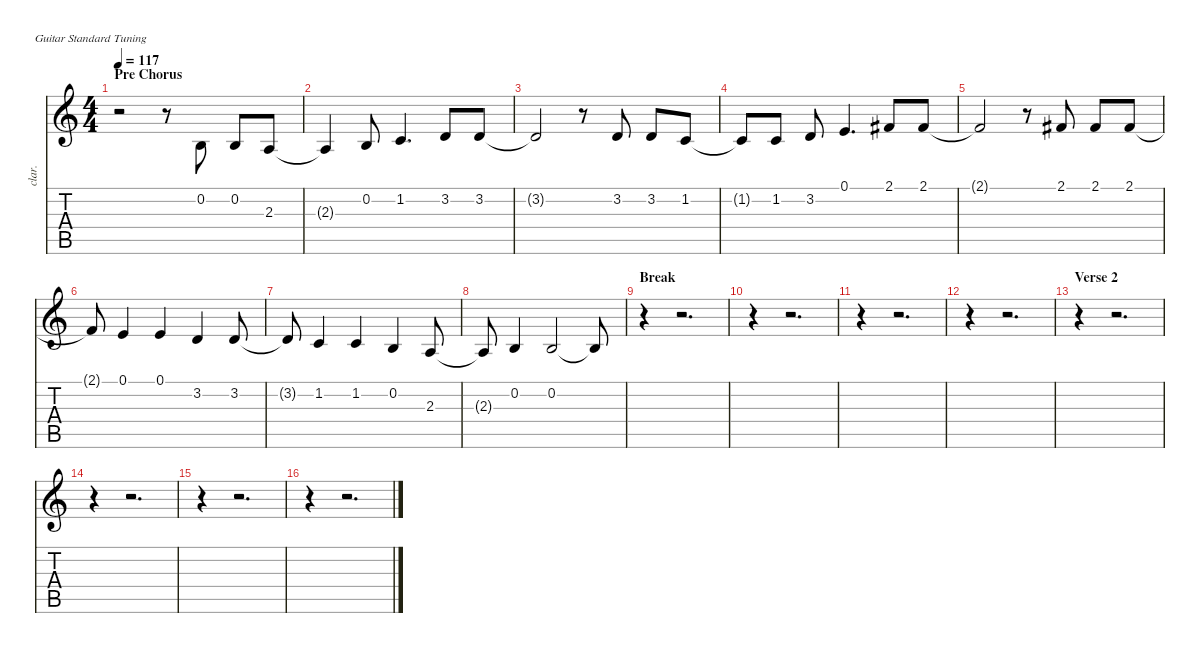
\defaultSystemsLayout 4
\hideDynamics
\bracketExtendMode nobrackets
\otherSystemsTrackNameOrientation horizontal
\track ("Brian Bell - Backup Vocals" "clar.") {instrument clarinet}
\staff {score tabs}
\tuning (E4 B3 G3 D3 A2 E2)
\ts (4 4)
\section ("" "Pre Chorus")
\tempo 117
\clef g2
\ks c
r.2{dy f beam Down} r.8{beam Down} 0.2.8{beam Up} 0.2.8{beam Up} 2.3.8{beam Up} |
2.3{t}.4{beam Up} 0.2.8{beam Up} 1.2.4{d beam Up} 3.2.8{beam Up} 3.2.8{beam Up} |
3.2{t}.2{beam Up} r.8{beam Up} 3.2.8{beam Up} 3.2.8{beam Up} 1.2.8{beam Up} |
1.2{t}.8{beam Up} 1.2.8{beam Up} 3.2.8{beam Up} 0.1.4{d beam Up} 2.1{acc #}.8{beam Up} 2.1{acc #}.8{beam Up} |
2.1{t acc #}.2{beam Up} r.8{beam Up} 2.1{acc #}.8{beam Up} 2.1{acc #}.8{beam Up} 2.1{acc #}.8{beam Up} |
2.1{t acc #}.8{beam Up} 0.1.4{beam Up} 0.1.4{beam Up} 3.2.4{beam Up} 3.2.8{beam Up} |
3.2{t}.8{beam Up} 1.2.4{beam Up} 1.2.4{beam Up} 0.2.4{beam Up} 2.3.8{beam Up} |
2.3{t}.8{beam Up} 0.2.4{beam Up} 0.2.2{beam Up} 0.2{t}.8{beam Up} |
\section ("" "Break")
r.4{beam Down} r.2{d beam Down} |
r.4{beam Down} r.2{d beam Down} |
r.4{beam Down} r.2{d beam Down} |
r.4{beam Down} r.2{d beam Down} |
\section ("" "Verse 2")
r.4{beam Down} r.2{d beam Down} |
r.4{beam Down} r.2{d beam Down} |
r.4{beam Down} r.2{d beam Down} |
r.4{beam Down} r.2{d beam Down}
